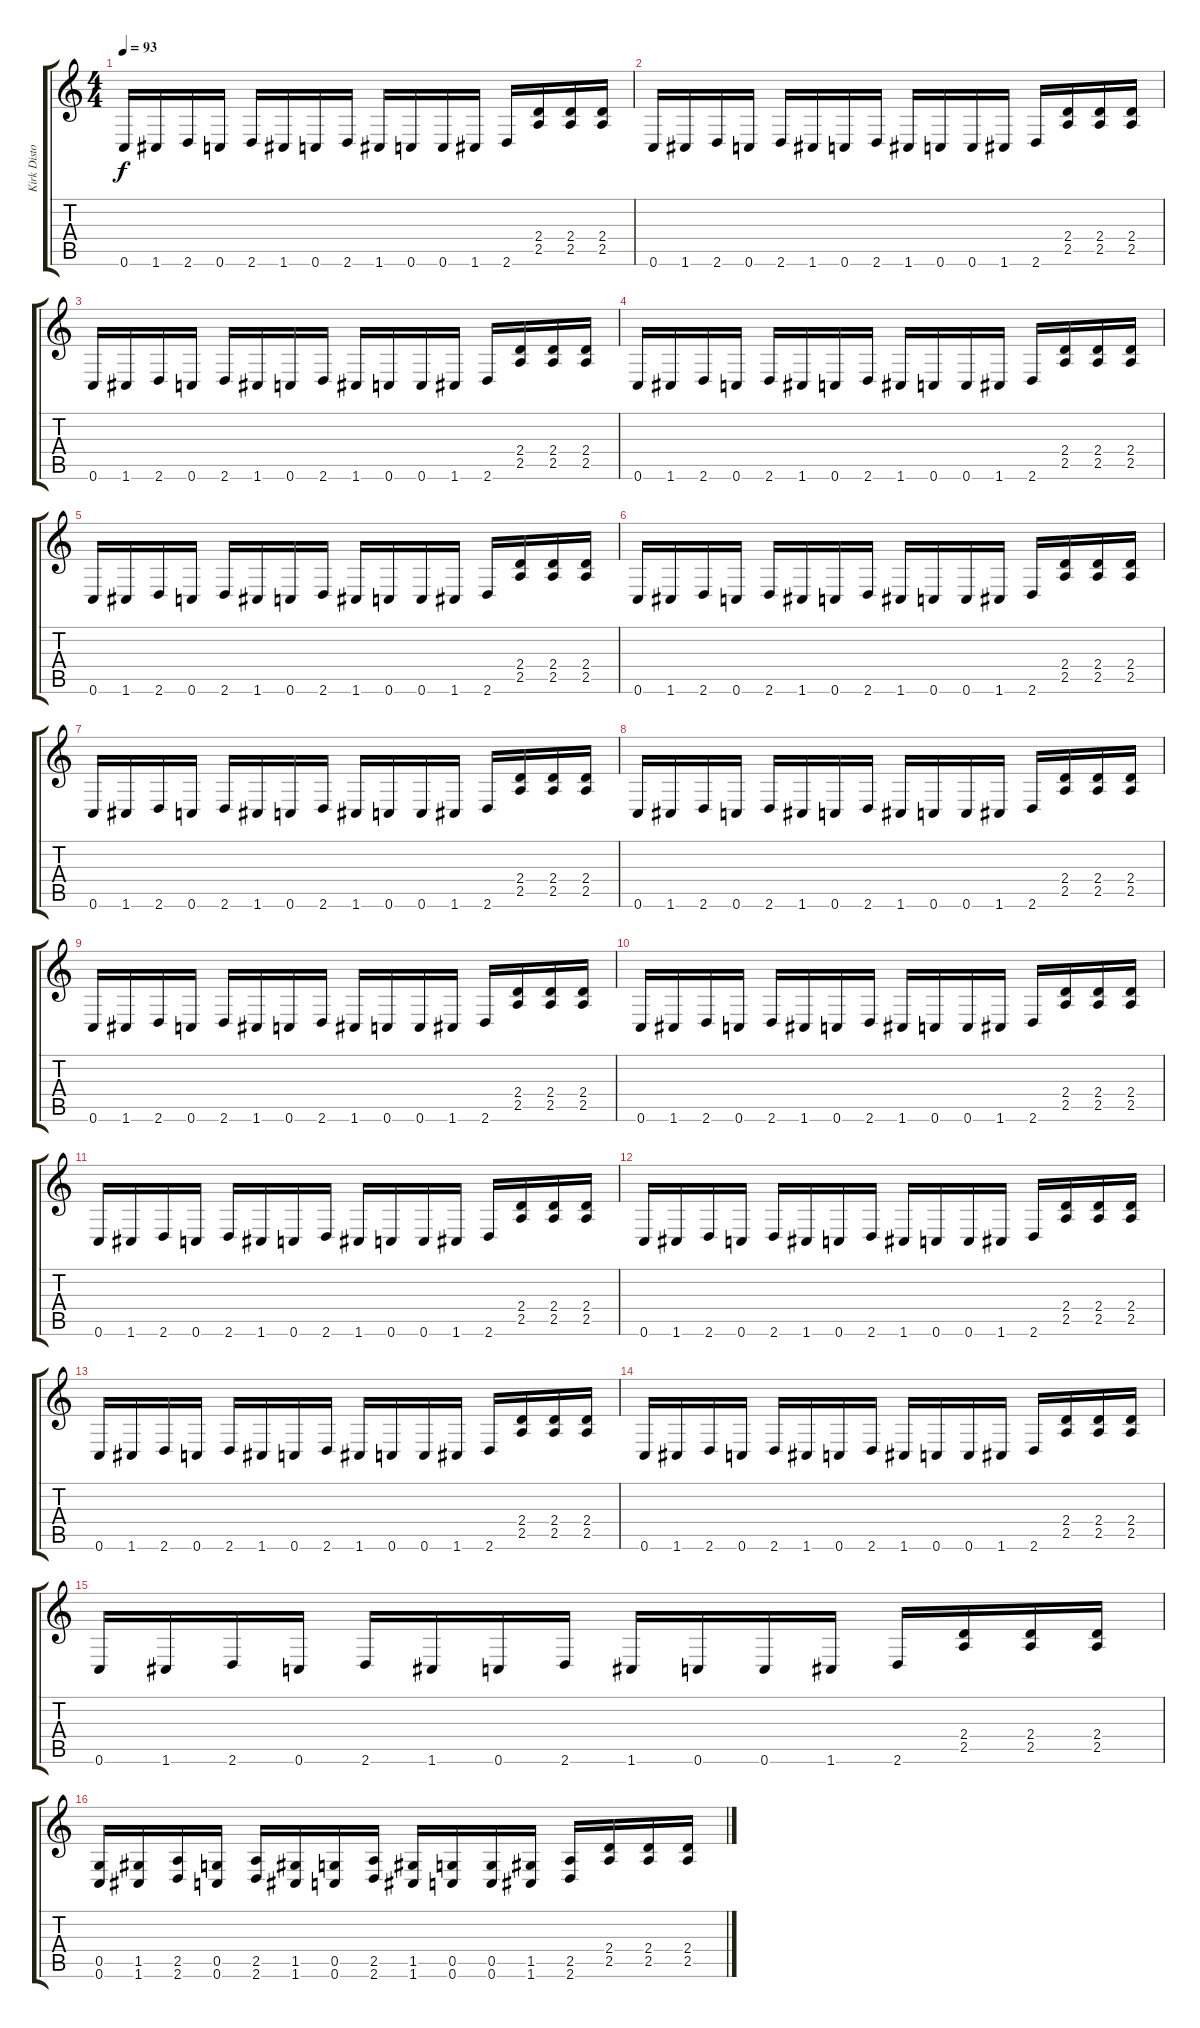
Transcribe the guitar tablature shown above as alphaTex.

\track ("Kirk Distortion" "Kirk Disto") {instrument distortionguitar}
\staff {score tabs}
\tuning (D4 A3 F3 C3 G2 C2) {hide}
\ts (4 4)
\tempo 93
\clef g2
\ks c
0.6.16{dy f} 1.6.16 2.6.16 0.6.16 2.6.16 1.6.16 0.6.16 2.6.16 1.6.16 0.6.16 0.6.16 1.6.16 2.6.16 (2.4 2.5).16 (2.4 2.5).16 (2.4 2.5).16 |
0.6.16 1.6.16 2.6.16 0.6.16 2.6.16 1.6.16 0.6.16 2.6.16 1.6.16 0.6.16 0.6.16 1.6.16 2.6.16 (2.4 2.5).16 (2.4 2.5).16 (2.4 2.5).16 |
0.6.16 1.6.16 2.6.16 0.6.16 2.6.16 1.6.16 0.6.16 2.6.16 1.6.16 0.6.16 0.6.16 1.6.16 2.6.16 (2.4 2.5).16 (2.4 2.5).16 (2.4 2.5).16 |
0.6.16 1.6.16 2.6.16 0.6.16 2.6.16 1.6.16 0.6.16 2.6.16 1.6.16 0.6.16 0.6.16 1.6.16 2.6.16 (2.4 2.5).16 (2.4 2.5).16 (2.4 2.5).16 |
0.6.16 1.6.16 2.6.16 0.6.16 2.6.16 1.6.16 0.6.16 2.6.16 1.6.16 0.6.16 0.6.16 1.6.16 2.6.16 (2.4 2.5).16 (2.4 2.5).16 (2.4 2.5).16 |
0.6.16 1.6.16 2.6.16 0.6.16 2.6.16 1.6.16 0.6.16 2.6.16 1.6.16 0.6.16 0.6.16 1.6.16 2.6.16 (2.4 2.5).16 (2.4 2.5).16 (2.4 2.5).16 |
0.6.16 1.6.16 2.6.16 0.6.16 2.6.16 1.6.16 0.6.16 2.6.16 1.6.16 0.6.16 0.6.16 1.6.16 2.6.16 (2.4 2.5).16 (2.4 2.5).16 (2.4 2.5).16 |
0.6.16 1.6.16 2.6.16 0.6.16 2.6.16 1.6.16 0.6.16 2.6.16 1.6.16 0.6.16 0.6.16 1.6.16 2.6.16 (2.4 2.5).16 (2.4 2.5).16 (2.4 2.5).16 |
0.6.16 1.6.16 2.6.16 0.6.16 2.6.16 1.6.16 0.6.16 2.6.16 1.6.16 0.6.16 0.6.16 1.6.16 2.6.16 (2.4 2.5).16 (2.4 2.5).16 (2.4 2.5).16 |
0.6.16 1.6.16 2.6.16 0.6.16 2.6.16 1.6.16 0.6.16 2.6.16 1.6.16 0.6.16 0.6.16 1.6.16 2.6.16 (2.4 2.5).16 (2.4 2.5).16 (2.4 2.5).16 |
0.6.16 1.6.16 2.6.16 0.6.16 2.6.16 1.6.16 0.6.16 2.6.16 1.6.16 0.6.16 0.6.16 1.6.16 2.6.16 (2.4 2.5).16 (2.4 2.5).16 (2.4 2.5).16 |
0.6.16 1.6.16 2.6.16 0.6.16 2.6.16 1.6.16 0.6.16 2.6.16 1.6.16 0.6.16 0.6.16 1.6.16 2.6.16 (2.4 2.5).16 (2.4 2.5).16 (2.4 2.5).16 |
0.6.16 1.6.16 2.6.16 0.6.16 2.6.16 1.6.16 0.6.16 2.6.16 1.6.16 0.6.16 0.6.16 1.6.16 2.6.16 (2.4 2.5).16 (2.4 2.5).16 (2.4 2.5).16 |
0.6.16 1.6.16 2.6.16 0.6.16 2.6.16 1.6.16 0.6.16 2.6.16 1.6.16 0.6.16 0.6.16 1.6.16 2.6.16 (2.4 2.5).16 (2.4 2.5).16 (2.4 2.5).16 |
0.6.16 1.6.16 2.6.16 0.6.16 2.6.16 1.6.16 0.6.16 2.6.16 1.6.16 0.6.16 0.6.16 1.6.16 2.6.16 (2.4 2.5).16 (2.4 2.5).16 (2.4 2.5).16 |
(0.5 0.6).16 (1.5 1.6).16 (2.5 2.6).16 (0.5 0.6).16 (2.5 2.6).16 (1.5 1.6).16 (0.5 0.6).16 (2.5 2.6).16 (1.5 1.6).16 (0.5 0.6).16 (0.5 0.6).16 (1.5 1.6).16 (2.5 2.6).16 (2.4 2.5).16 (2.4 2.5).16 (2.4 2.5).16
